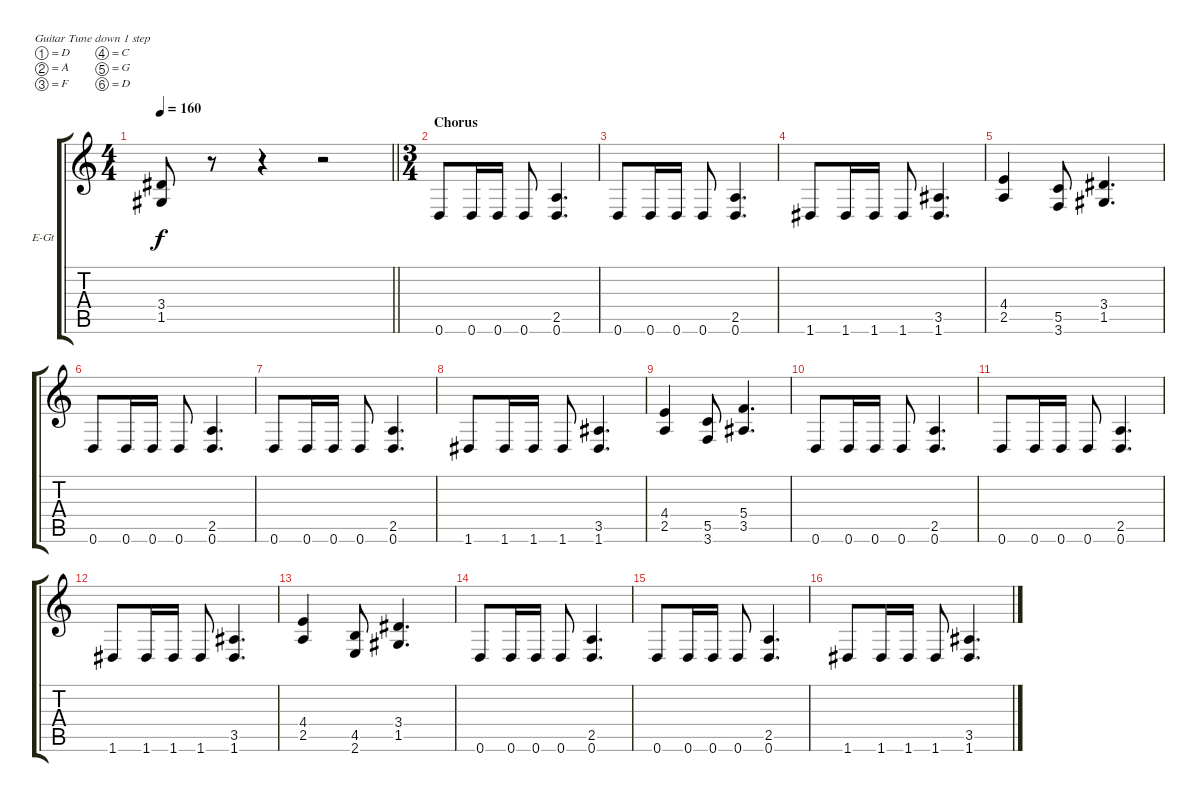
\bracketExtendMode groupsimilarinstruments
\firstSystemTrackNameOrientation horizontal
\otherSystemsTrackNameOrientation horizontal
\track ("Lead" "E-Gt") {instrument distortionguitar}
\staff {score tabs}
\tuning (D4 A3 F3 C3 G2 D2)
\ts (4 4)
\tempo 160
\clef g2
\barLineRight lightlight
\ks c
(3.4 1.5).8{dy f} r.8 r.4 r.2 |
\ts (3 4)
\beaming (8 2 2 2)
\section ("" "Chorus")
0.6.8 0.6.16 0.6.16 0.6.8 (2.5 0.6).4{d} |
0.6.8 0.6.16 0.6.16 0.6.8 (2.5 0.6).4{d} |
1.6.8 1.6.16 1.6.16 1.6.8 (3.5 1.6).4{d} |
(4.4 2.5).4 (5.5 3.6).8 (3.4 1.5).4{d} |
0.6.8 0.6.16 0.6.16 0.6.8 (2.5 0.6).4{d} |
0.6.8 0.6.16 0.6.16 0.6.8 (2.5 0.6).4{d} |
1.6.8 1.6.16 1.6.16 1.6.8 (3.5 1.6).4{d} |
(4.4 2.5).4 (5.5 3.6).8 (5.4 3.5).4{d} |
0.6.8 0.6.16 0.6.16 0.6.8 (2.5 0.6).4{d} |
0.6.8 0.6.16 0.6.16 0.6.8 (2.5 0.6).4{d} |
1.6.8 1.6.16 1.6.16 1.6.8 (3.5 1.6).4{d} |
(4.4 2.5).4 (4.5 2.6).8 (3.4 1.5).4{d} |
0.6.8 0.6.16 0.6.16 0.6.8 (2.5 0.6).4{d} |
0.6.8 0.6.16 0.6.16 0.6.8 (2.5 0.6).4{d} |
1.6.8 1.6.16 1.6.16 1.6.8 (3.5 1.6).4{d}
